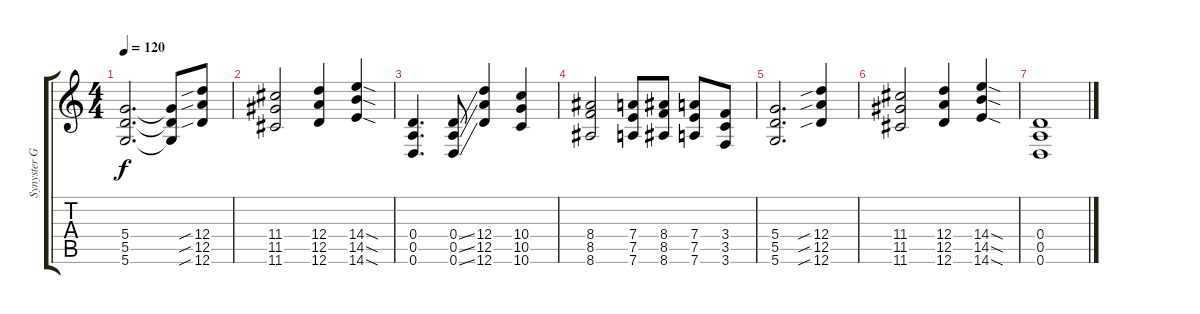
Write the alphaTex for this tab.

\track ("Synyster Gates" "Synyster G") {instrument distortionguitar}
\staff {score tabs}
\tuning (E4 B3 G3 D3 A2 D2) {hide}
\ts (4 4)
\tempo 120
\clef g2
\ks c
(5.4 5.5 5.6).2{d dy f} (5.4{t} 5.5{t} 5.6{t}).8 (12.4{sib} 12.5{sib} 12.6{sib}).8 |
(11.4 11.5 11.6).2 (12.4 12.5 12.6).4 (14.4{sod} 14.5{sod} 14.6{sod}).4 |
(0.4 0.5 0.6).4{d} (0.4{ss} 0.5{ss} 0.6{ss}).8 (12.4 12.5 12.6).4 (10.4 10.5 10.6).4 |
(8.4 8.5 8.6).2 (7.4 7.5 7.6).8 (8.4 8.5 8.6).8 (7.4 7.5 7.6).8 (3.4 3.5 3.6).8 |
(5.4 5.5 5.6).2{d} (12.4{sib} 12.5{sib} 12.6{sib}).4 |
(11.4 11.5 11.6).2 (12.4 12.5 12.6).4 (14.4{sod} 14.5{sod} 14.6{sod}).4 |
(0.4 0.5 0.6).1
